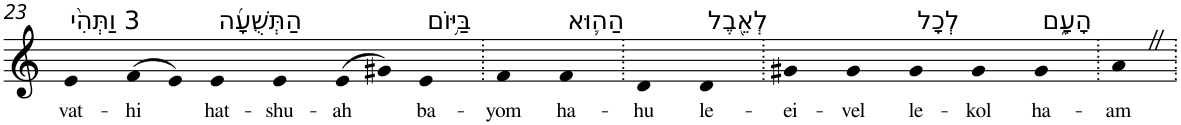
**kern	**text
*part1	*part1
*staff1	*staff1
*I"Piano	*
*I'Pno	*
!!LO:PB:g=z
*clefG2	*
*k[]	*
=23	=23
!LO:TX:a:t=3 וַתְּהִ֨י	!
!	!LO:LY:b
4e	vat-
!	!LO:LY:b
(>8f	-hi
8e)	.
!LO:TX:a:t=הַתְּשֻׁעָ֜ה	!
!	!LO:LY:b
4e	hat-
!	!LO:LY:b
4e	-shu-
!	!LO:LY:b
(>8e	-ah
8g#X)	.
!LO:TX:a:t=בַּיּ֥וֹם	!
!	!LO:LY:b
4e	ba-
=24.	=24.
!	!LO:LY:b
4f	-yom
!LO:TX:a:t=הַה֛וּא	!
!	!LO:LY:b
4f	ha-
=25.	=25.
!	!LO:LY:b
4d	-hu
!LO:TX:a:t=לְאֵ֖בֶל	!
!	!LO:LY:b
4d	le-
=26.	=26.
!	!LO:LY:b
4g#X	-ei-
!	!LO:LY:b
4g#	-vel
!LO:TX:a:t=לְכָל	!
!	!LO:LY:b
4g#	le-
!	!LO:LY:b
4g#	-kol
!LO:TX:a:t=הָעָ֑ם	!
!	!LO:LY:b
4g#	ha-
=27.	=27.
!	!LO:LY:b
4aZ	-am
=.	=.
*-	*-
